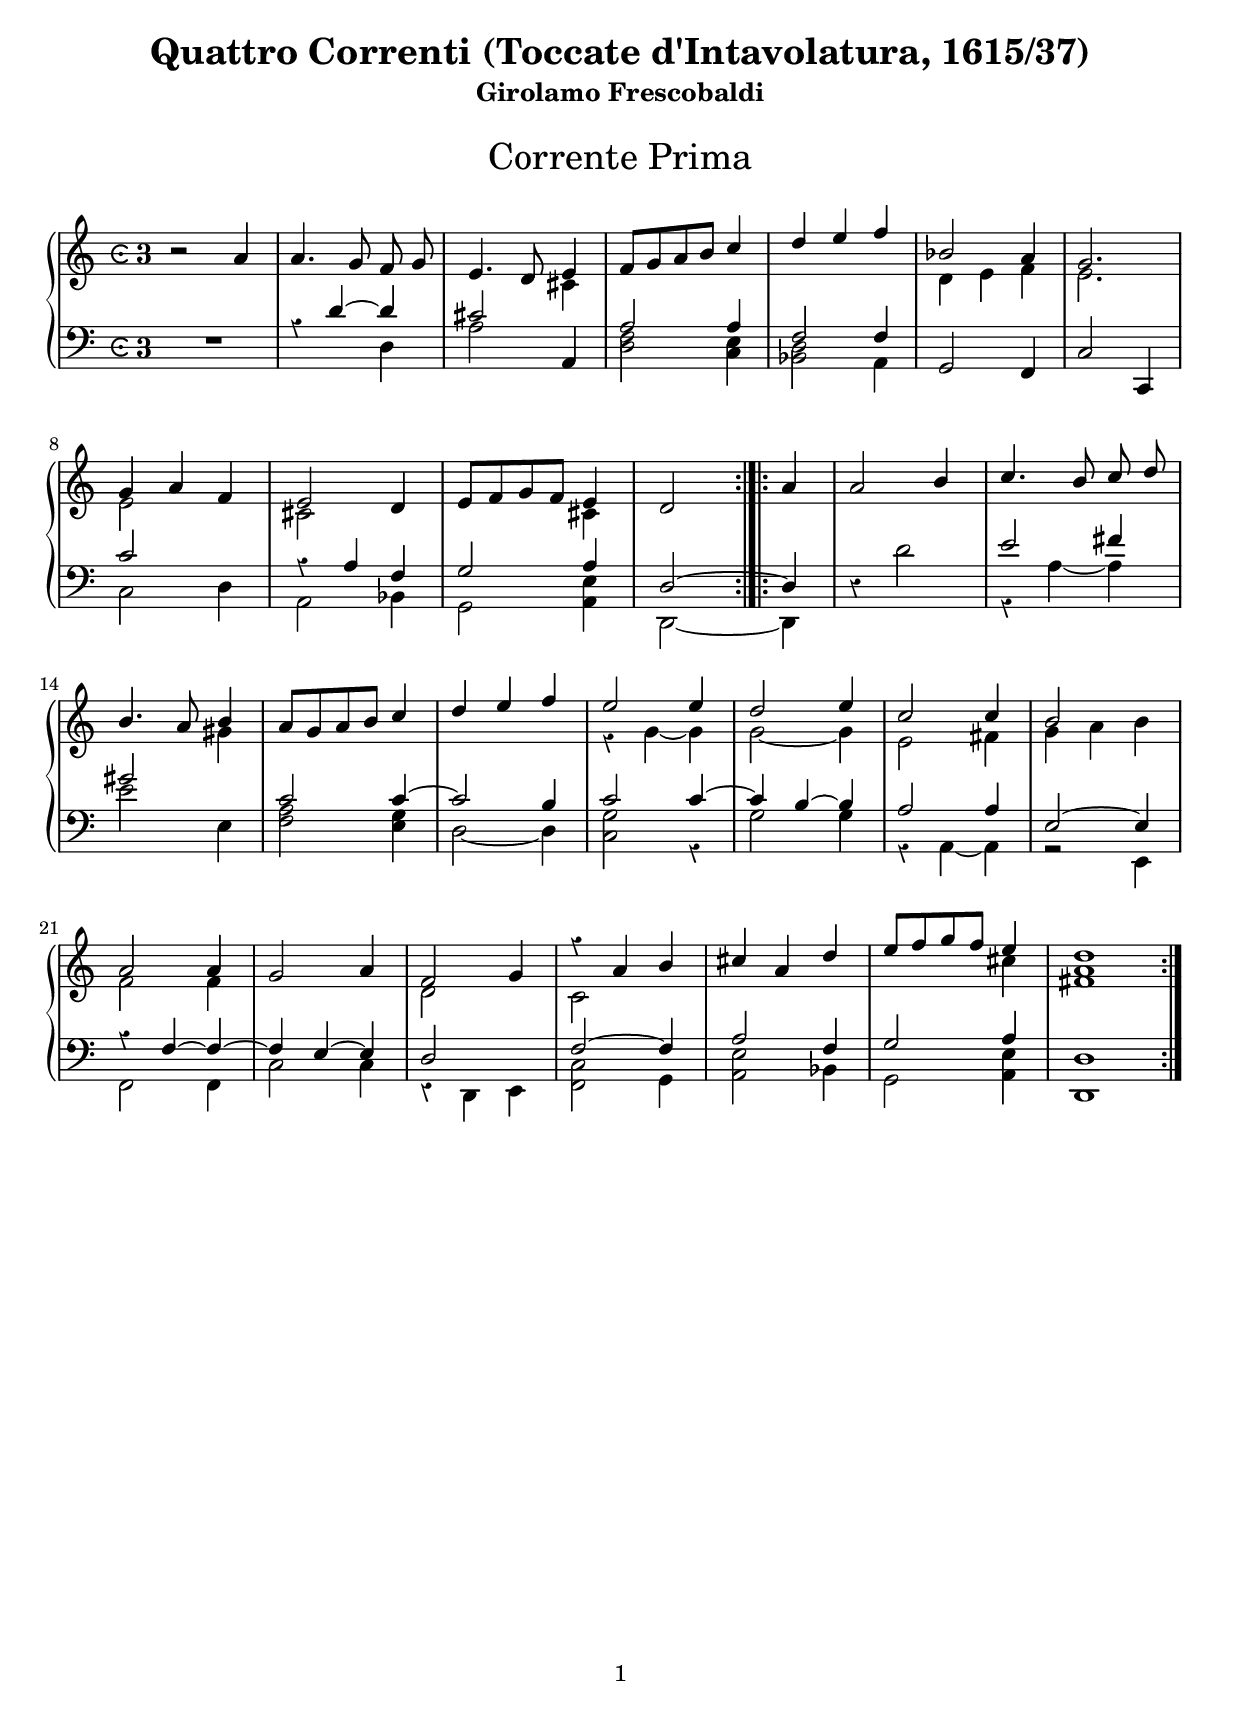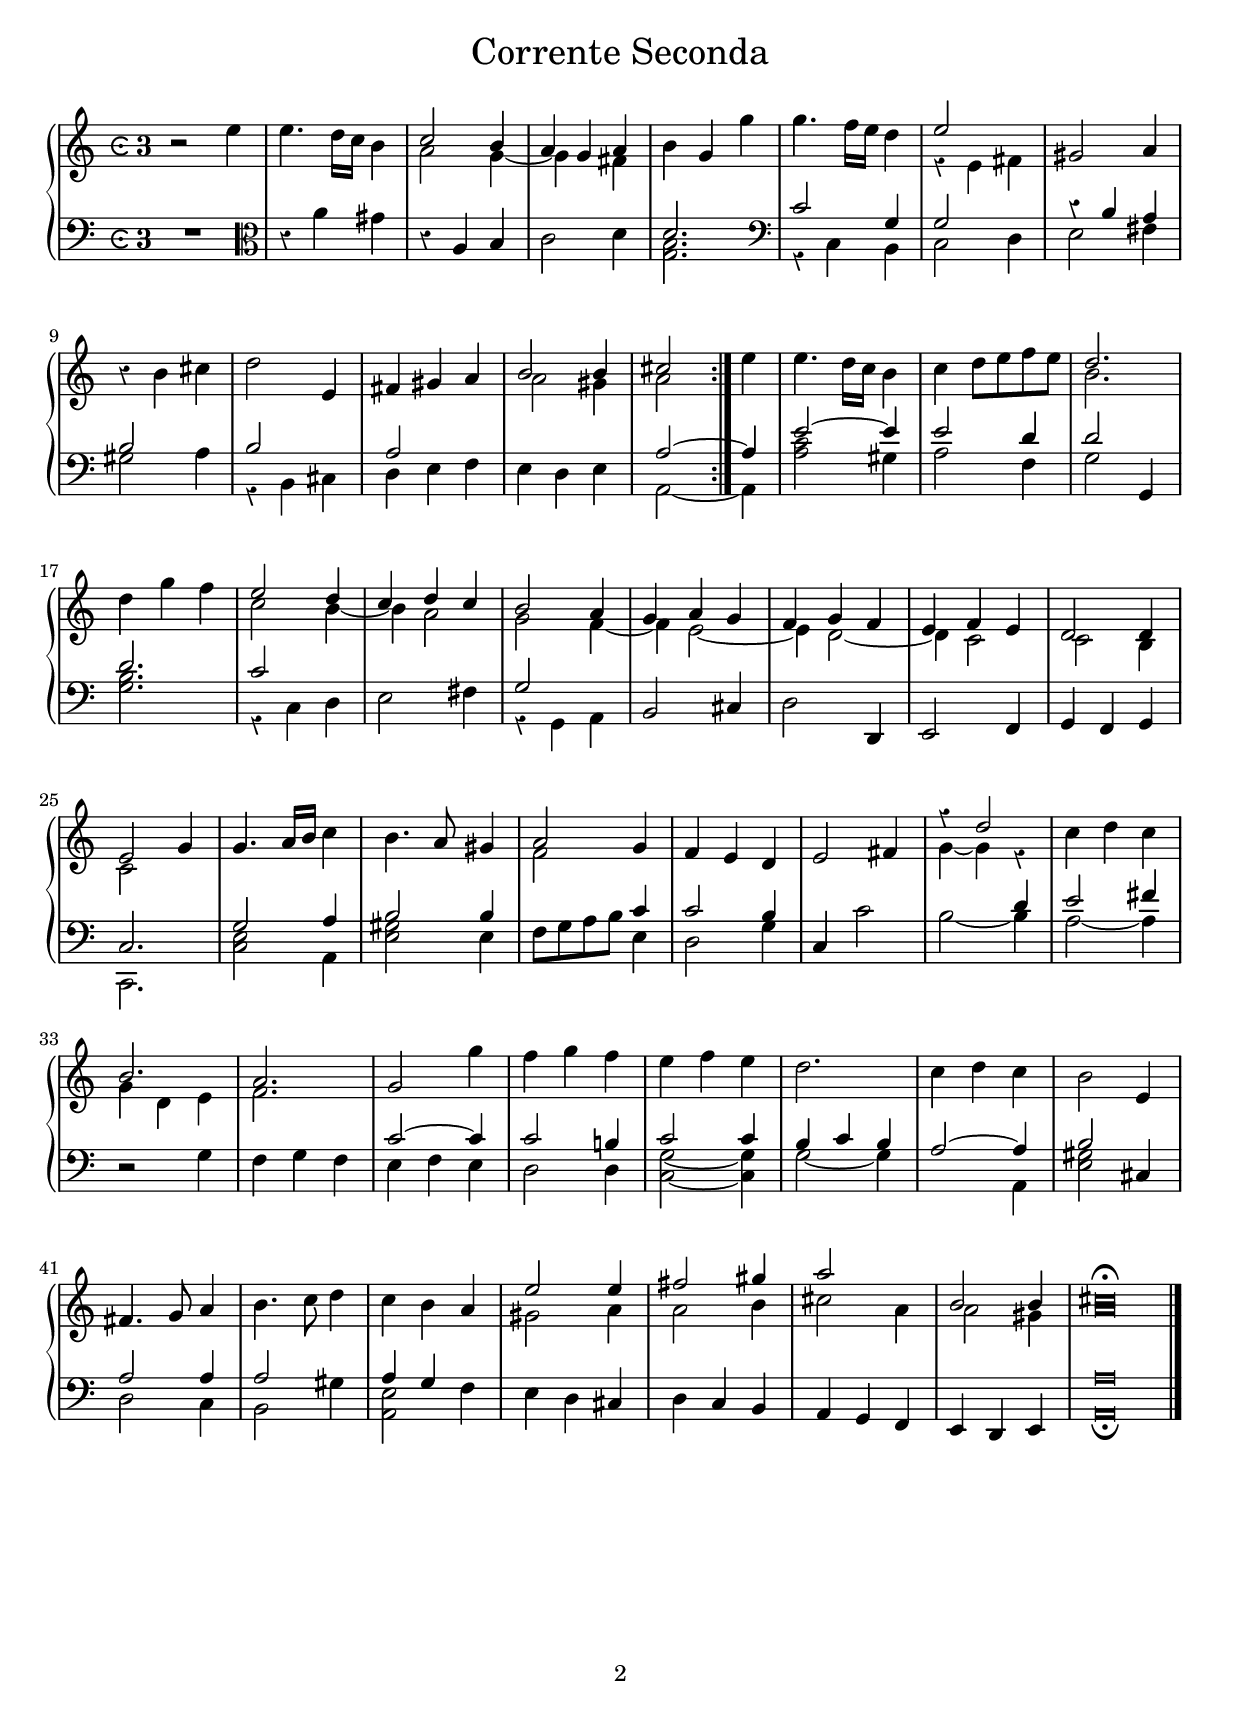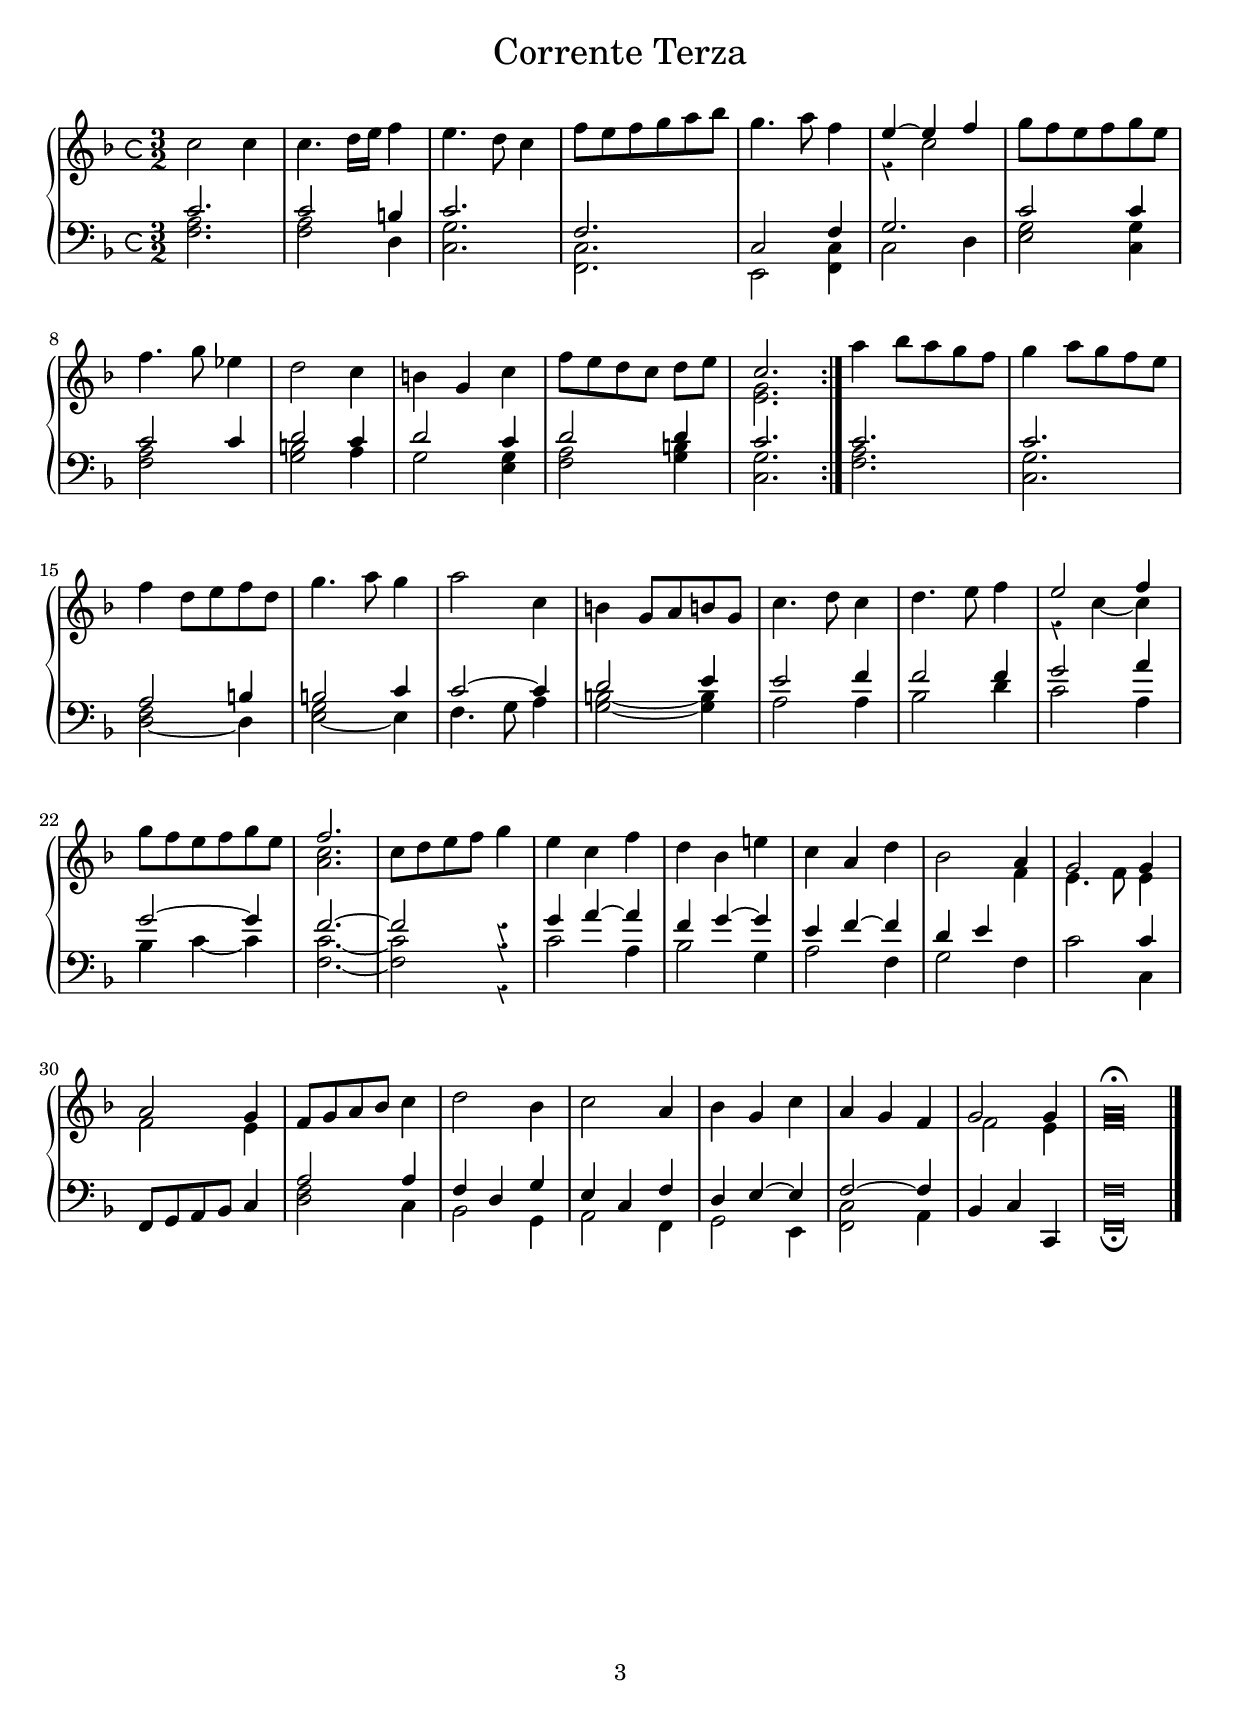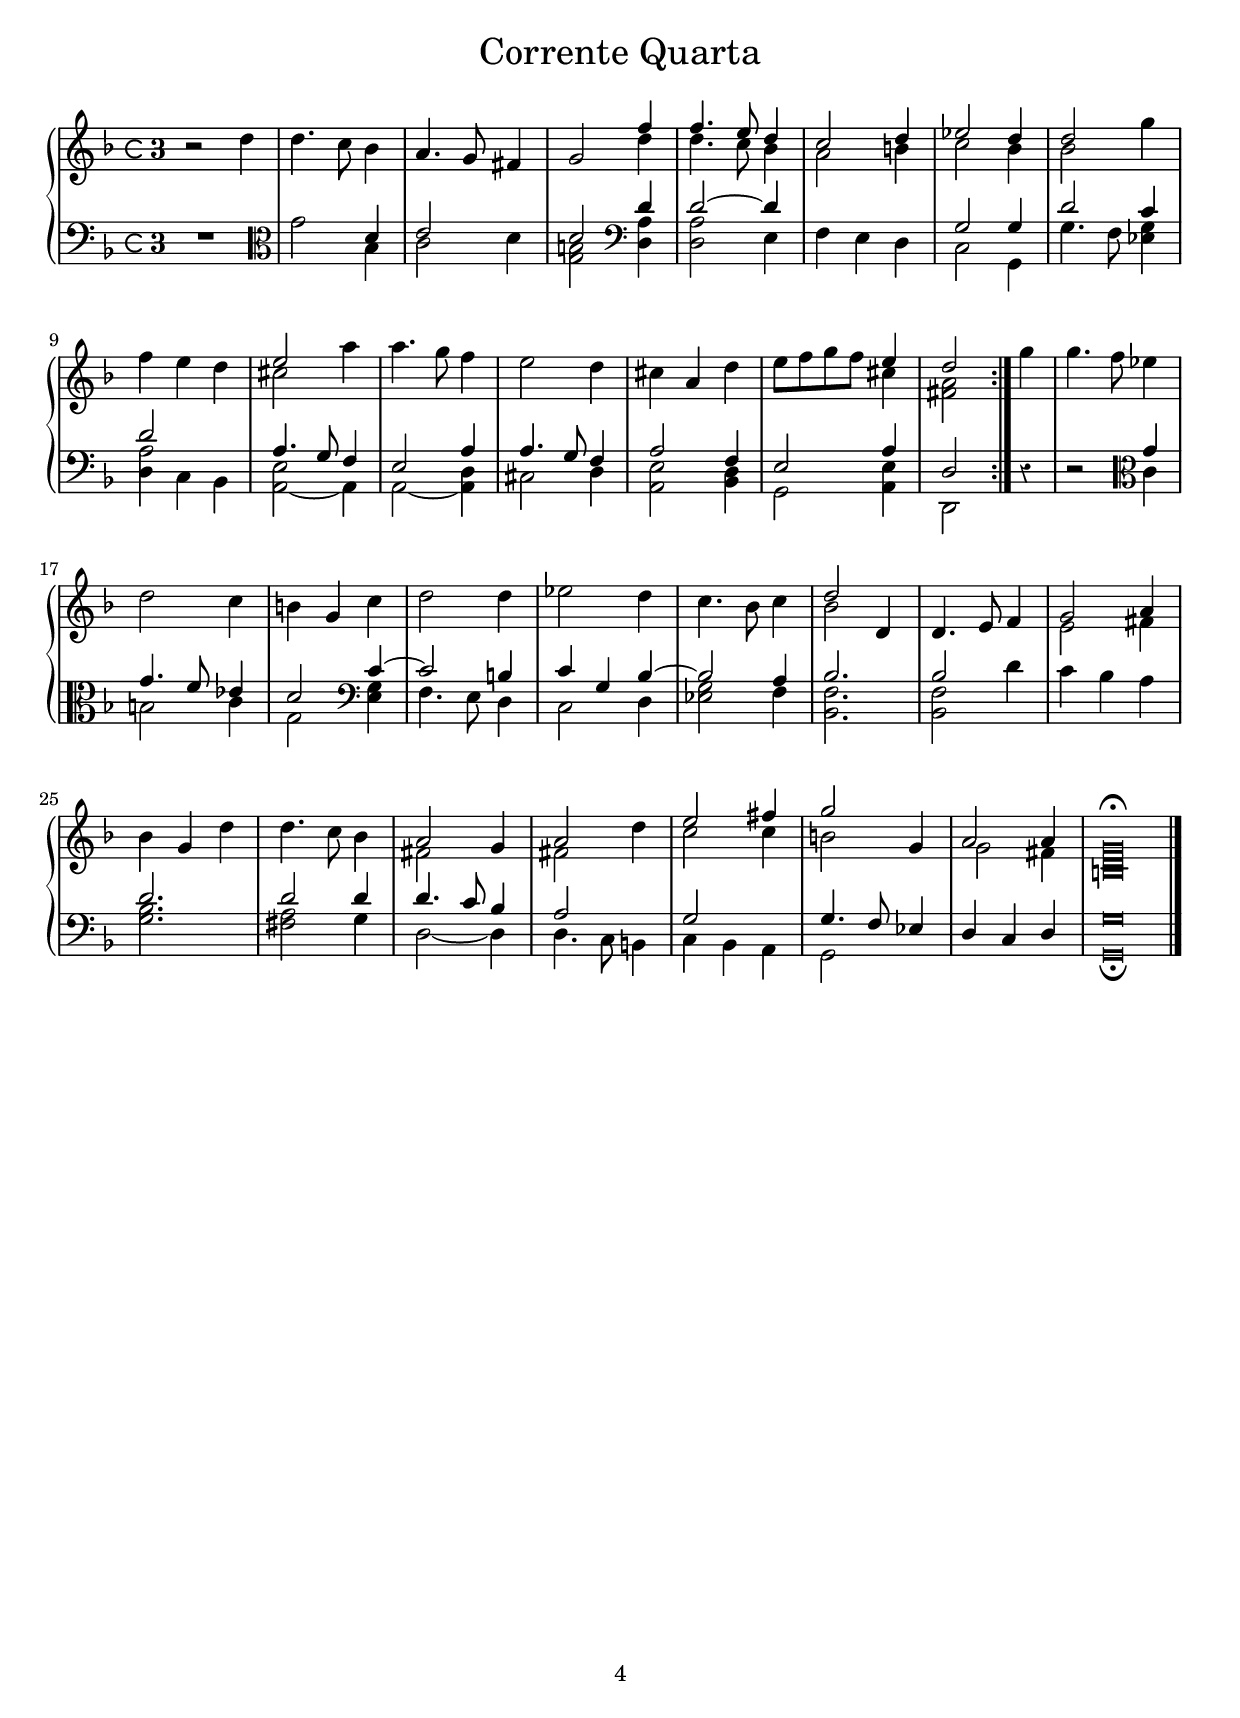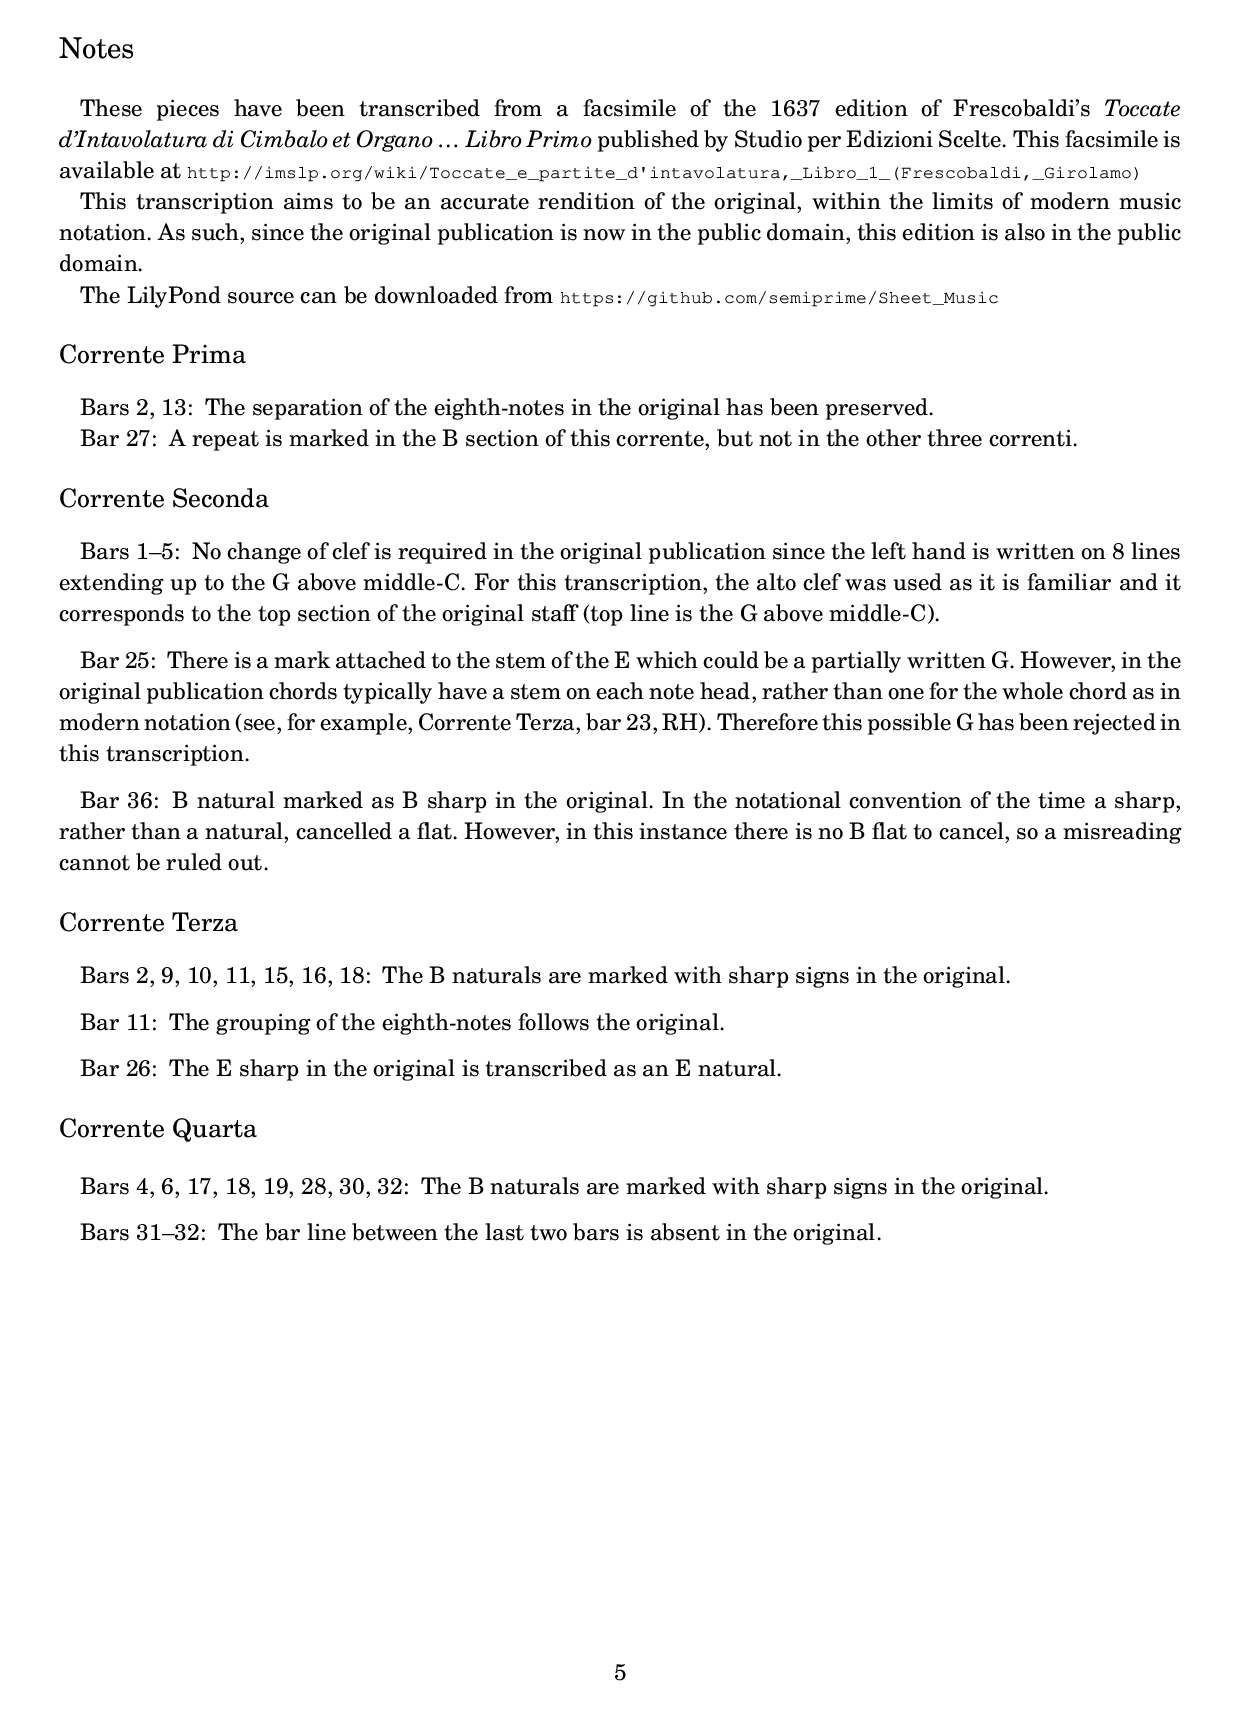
\version "2.18.2"
\language "english"

#(set-default-paper-size "a4")

\paper {
	top-margin = .9\cm
	bottom-margin = .8\cm
	%system-count = #6
	max-systems-per-page = 6
	ragged-bottom = ##t
	system-system-spacing #'basic-distance = #13
	print-all-headers = ##t

	% Page numbers bottom, centered
	% From LilyPond Notation Reference section 3.2.2 Custom titles headers and footers
	print-page-number = ##t
	print-first-page-number = ##t
	oddHeaderMarkup = \markup \null
	evenHeaderMarkup = \markup \null
	oddFooterMarkup = \markup {
		\fill-line {
			\on-the-fly \print-page-number-check-first
			\fromproperty #'page:page-number-string
		}
	}
	evenFooterMarkup = \oddFooterMarkup
	}

\layout {
	indent = #0
}


% Commands for combined mensural/digial time signatures
% Modified from http://lsr.di.unimi.it/LSR/Snippet?id=725
#(define ((double-time-signature glyph a b) grob)
	(grob-interpret-markup grob
		(markup #:override '(baseline-skip . 1.8) #:number
			(#:line ((markup (#:fontsize 1 #:musicglyph glyph))
				(#:fontsize 0 #:column (a b)))))))

% Variant for single digit
#(define ((double-time-signature-single glyph a) grob)
	(grob-interpret-markup grob
		(markup #:number
			(#:line ((markup (#:fontsize 1 #:musicglyph glyph))
				#:vcenter (#:fontsize 0 a))))))


% markuplist command
% From http://lilypond.org/doc/v2.18/Documentation/snippets/text
#(define-markup-list-command (paragraph layout props args) (markup-list?)
	(interpret-markup-list layout props
		(make-justified-lines-markup-list (cons (make-hspace-markup 2) args))))


% Global title
\header {
	title = "Quattro Correnti (Toccate d'Intavolatura, 1615/37)"
	subtitle = "Girolamo Frescobaldi"
	composer = " " % To make space below title
}


%%%%%%%%%%%%%%%%%%%%%%
%%  Corrente Prima  %%
%%%%%%%%%%%%%%%%%%%%%%

CorrI_upst = \relative c'' {
	\clef treble
	\time 3/4
	\once \override Score.TimeSignature.stencil = #(double-time-signature-single "timesig.neomensural64" "3")
	r2 a4 | a4. \autoBeamOff g8 f g \autoBeamOn |
	e4. d8 <<e4 \\ cs>>| \override Stem.direction=#UP f8 g a b c4 |
	d e f \revert Stem.directon | <<{bf,2 a4} \\ {d, e f}>> |
	<< g2. \\ e>> | \break << {g4 a} \\ e2>> f4 |
	<<e2 \\ cs>> d4 | e8 f g f <<e4 \\cs>> |
	d2 \bar ":|.|:" a'4 | a2 b4 |
	c4. \autoBeamOff b8 c d \autoBeamOn | \break b4. a8 <<b4 \\ gs>> |
	a8 g a b c4 | d e f |
	<<{e2 e4} \\ {r4 g, ~ g}>> | <<{d'2 e4} \\ {g,2 ~ g4}>> |
	<<{c2 c4} \\ {e,2 fs4}>> | <<{b2 s4} \\ {g4 a b}>> | \break
	<<{a2 a4} \\ {f2 f4}>> | g2 a4 |
	<<{f2 g4} \\ {d2 s4}>> | <<{r4 a' b} \\ {c,2 s4}>> |
	cs'4 a d | e8 f g f <<e4 \\ cs>> |
	<<d1*3/4 a fs>>
	\bar ":|."
	}

CorrI_downst = \relative c' {
	\clef bass
	R2. | << {r4 d ~ d } \\ {s2 d,4}>> |
	<<cs'2 \\ a>> a,4 | <<a'2 \\ f d>> <<a'4 \\ e c>> |
	<<f2 \\ d bf>> <<f'4 \\ a,>> | g2 f4 |
	c'2 c,4 | <<c''2 \\ c,>> d4 |
	<<{r a'4 f} \\ {a,2 bf4}>> | <<g'2 \\ g,>> <<a'4 \\ e a,>> |
	<<{d2 ~ d4} \\ {d,2 ~ d4}>> | r4 d''2 |
	<<{e2 fs4} \\ {r4 a, ~ a}>> | <<gs'2 \\ e>> e,4 |
	<<c'2 \\ a f>> <<c'4 ~ \\ g e>> | <<c'2 \\ d, ~>> <<b'4 \\ d,>> |
	<<c'2 \\ g c,>> <<c'4 ~ \\ r>> | <<{c4 b ~ b} \\ {g2 g4}>> |
	<<{a2 a4} \\ {r4 a, ~ a}>> | <<{e'2 ~ e4} \\ {r2 e,4}>> |
	<<{r4 f' ~ f ~} \\ {f,2 f4}>> | <<{f'4 e ~ e} \\ {c2 c4}>> |
	<<{d2 s4} \\ {r4 d, e}>> | <<f'2 ~ \\ c f,>> <<f'4 \\ g,>> |
	<<a'2 \\ e a,>> <<f'4 \\ bf,>> | <<g'2 \\ g,>> <<a'4 \\ e a,>> |
	<<d1*3/4 d,>>
	}


\score {
	\header {
		title = \markup {\medium "Corrente Prima" }
		composer = ##f
		subtitle = ##f
	}
	\new PianoStaff <<
	\new Staff = "up" {
		#(set-accidental-style 'forget)
		\override Staff.Rest.style = #'classical
		\override Staff.NoteHead.style = #'baroque
		\override Script.padding = #0.55
		\CorrI_upst
		}
	\new Staff = "down" {
		#(set-accidental-style 'forget)
		\override Staff.Rest.style = #'classical
		\override Staff.NoteHead.style = #'baroque
		\override Script.padding = #0.2
		\CorrI_downst
		}
	>>
}


\pageBreak

%%%%%%%%%%%%%%%%%%%%%%%%
%%  Corrente Seconda  %%
%%%%%%%%%%%%%%%%%%%%%%%%

CorrII_upst = \relative c'' {
	\clef treble
	\time 3/4
	\once \override Score.TimeSignature.stencil = #(double-time-signature-single "timesig.neomensural64" "3")
	r2 e4 | e4. d16 c b4 |
	<<{c2 b4} \\ {a2 g4 ~ }>> | <<a \\ g>> g <<a \\ fs>> |
	b g g' | g4. f16 e d4 |
	<<{e2 s4} \\ {r4 e, fs}>> | gs2 a4 | \break
	r b cs | d2 e,4 |
	fs gs a | <<{b2 b4} \\ {a2 gs4}>> |
	<<cs2 \\ a>> \bar ":|." e'4 | e4. d16 c b4 |
	c4 d8 e f e | <<d2. \\ b>> | \break
	d4 g f | <<{e2 d4} \\ {c2 b4~}>> |
	<<{c4 d c} \\ {b4 a2}>> | <<{b2 a4} \\ {g2 f4~}>> |
	<<{g4 a g} \\ {f4 e2~}>> | <<{f4 g f} \\ {e4 d2~}>> |
	<<{e4 f e} \\ {d4 c2}>> | <<{d2 d4} \\ {c2 b4}>> | \break
	<<{e2 g4} \\ {c,2 s4}>> | g'4. a16 b c4 |
	b4. a8 gs4 | <<{a2 g4} \\ {f2 s4}>> |
	f4 e d | e2 fs4 |
	<<{r4 d'2} \\ {g,4 ~ g r}>> | c4 d c | \break
	<<b2. \\ {g4 d e}>> | <<a2. \\ f>> |
	g2 g'4 | f g f |
	e f e | d2. |
	c4 d c | b2 e,4 | \break
	fs4. g8 a4 | b4. c8 d4 |
	c b a | <<{e'2 e4} \\ {gs,2 a4}>> |
	<<{fs'2 gs4} \\ {a,2 b4}>> | <<{a'2 s4} \\ {cs,2 a4}>> |
	<<{b2 b4} \\ {a2 gs4}>> | <<cs\breve*3/8\fermata \\ a>>
	\bar "|."
	}

CorrII_downst = \relative c'' {
	\clef bass
	R2. | \clef alto r4 a gs |
	r a, b | c2 d4 |
	<<d2. \\ b g>> | \clef bass <<{c2 g4} \\ {r4 c, b}>> |
	<< g'2 \\ c,>> d4 | <<{r4 b' a} \\ {e2 fs4}>> |
	<<b2 \\ gs>> a4 | <<{b2 s4} \\ {r4 b, cs}>> |
	<<{a'2 s4} \\ {d,4 e f}>> | e d e |
	<<{a2 ~ a4} \\ {a,2 ~ a4}>> | <<e''2 ~ \\ c a>> <<e'4 \\ gs,>> |
	<<{e'2 d4} \\ {a2 f4}>> | <<d'2 \\ g,>> g,4 |
	<<d''2. \\ b g>> | <<{c2 s4} \\ {r4 c, d}>> |
	e2 fs4 | <<{g2 s4} \\ {r4 g, a}>> |
	b2 cs4 | d2 d,4 |
	e2 f4 | g f g |
	<<c2. \\ c,>> | <<g''2 \\ e c>> <<a'4 \\ a,>> |
	<<b'2 \\ gs e>> <<b'4 \\ e,>> | f8 g a b << c4 \\ e,>> |
	<<{c'2 b4} \\ {d,2 g4}>> | c,4 c'2 |
	<<{s2 d4} \\ {b2 ~ b4}>> | <<{e2 fs4} \\ {a,2 ~ a4}>> |
	r2 g4 | f g f |
	<<{c'2 ~ c4} \\ {e,4 f e}>> | <<{c'2 b!4} \\ {d,2 d4}>> |
	<<{c'2 c4} \\ {g2 ~ g4} {c,2 ~ c4}>> | <<{b'4 c b} \\ {g2 ~ g4}>> |
	<<{a2 ~ a4} \\ {s2 a,4}>> | <<b'2 \\ gs e>> cs4 |
	<<{a'2 a4} \\ {d,2 c4}>> | <<a'2 \\ b,>> gs'4 |
	<<{a4 g} \\ e2 a,>> f'4 | e4 d cs |
	d c b | a g f |
	e d e | <<a'\breve*3/8 \\ a,\fermata>>
	}


\score {
	\header {
		title = \markup {\medium "Corrente Seconda" }
		composer = ##f
		subtitle = ##f
	}
	\new PianoStaff <<
	\new Staff = "up" {
		#(set-accidental-style 'forget)
		\override Staff.Rest.style = #'classical
		\override Staff.NoteHead.style = #'baroque
		\override Script.padding = #0.55
		\CorrII_upst
		}
	\new Staff = "down" {
		#(set-accidental-style 'forget)
		\override Staff.Rest.style = #'classical
		\override Staff.NoteHead.style = #'baroque
		\override Script.padding = #0.2
		\CorrII_downst
		}
	>>
}


\pageBreak

%%%%%%%%%%%%%%%%%%%%%%
%%  Corrente Terza  %%
%%%%%%%%%%%%%%%%%%%%%%

CorrIII_upst = \relative c'' {
	\clef treble
	\key f \major
	\time 3/4
	\once \override Score.TimeSignature.stencil = #(double-time-signature "timesig.neomensural44" "3" "2")
	c2 c4 | c4. d16 e f4 |
	e4. d8 c4 | f8 e f g a bf |
	g4. a8 f4 | << {e4 ~ e f} \\ {r4 c2}>> |
	g'8 f e f g e | f4. g8 ef4 |
	d2 c4 | b g c |
	f8 e d c d[ e] | <<c2. \\ g e>> |
	\bar ":|."
	a'4 bf8 a g f | g4 a8 g f e |
	f4 d8 e f d | g4. a8 g4 |
	a2 c,4 | b g8 a b! g |
	c4. d8 c4 | d4. e8 f4 |
	<<{e2 f4} \\ {r4 c ~ c}>> | g'8 f e f g e |
	<<f2. \\ c a>> | c8 d e f g4 |
	e c f | d bf e! |
	c a d | bf2 <<a4 \\ f>> |
	<<{g2 g4} \\ {e4. f8 e4}>> | <<{a2 g4} \\ {f2 e4}>> |
	f8 g a bf c4 | d2 bf4 |
	c2 a4 | bf g c |
	a g f | <<{g2 g4} \\ {f2 e4}>> |
	<<a\breve*3/8\fermata \\ f>>
	\bar "|."
	}

CorrIII_downst = \relative c' {
	\clef bass
	\key f \major
	<<c2. \\ a f>> | <<c'2 \\ a f>> <<b4 \\ d,>> |
	<<c'2. \\ g c,>> | <<f2. \\ c f,>> |
	<<c'2 \\ e,>> <<f'4 \\ c f,>> | << g'2. \\ {c,2 d4}>> |
	<<c'2 \\ g e>> <<c'4 \\ g c,>> | <<c'2 \\ a f>> <<c'4 \\ s>> |
	<<d2 \\ b g>> <<c4 \\ a>> | <<d2 \\ g,>> <<c4 \\ g e>> |
	<<d'2 \\ a f>> <<d'4 \\ b g>> | <<c2. \\ g c,>> |
	<<c'2. \\ a f>> | <<c'2. \\ g c,>> |
	<<a'2 \\ f d~>> <<b'4 \\ d,>> | <<b'2 \\ g e~>> <<c'4 \\ e,>> |
	<<{c'2~ c4} \\ {f,4. g8 a4}>> | <<d2 \\ b~ g~>> <<e'4 \\ b g>> |
	<<{e'2 f4} \\ {a,2 a4}>> | <<{f'2 f4} \\ {bf,2 d4}>> |
	<<{g2 a4} \\ {c,2 a4}>> | <<{g'2 ~ g4} \\ {bf,4 c ~ c}>> |
	<<f2. ~ \\ c ~ f, ~ >> | <<f'2 \\ c f,>> <<r4 \\ r \\ r>> |
	<<{g'4 a ~ a} \\ {c,2 a4}>> | <<{f'4 g ~ g} \\ {bf,2 g4}>> |
	<<{e'4 f ~ f} \\ {a,2 f4}>> | <<{d'4 e s} \\{g,2 f4}>> |
	c'2 <<c4 \\ c,>> | f,8 g a bf c4 |
	<<a'2 \\ f d>> <<a'4 \\ c,>> | <<{f4 d g} \\ {bf,2 g4}>> |
	<<{e'4 c f} \\ {a,2 f4}>> | <<{d'4 e ~ e} \\ {g,2 e4}>> |
	<<f'2 ~\\ c f,>> <<f'4 \\ a,>> | bf4 c c, |
	<<f'\breve*3/8 \\ f,\fermata>> |
	}


\score {
	\header {
		title = \markup {\medium "Corrente Terza" }
		composer = ##f
		subtitle = ##f
	}
	\new PianoStaff <<
	\new Staff = "up" {
		#(set-accidental-style 'forget)
		\override Staff.Rest.style = #'classical
		\override Staff.NoteHead.style = #'baroque
		\override Script.padding = #0.55
		\CorrIII_upst
		}
	\new Staff = "down" {
		#(set-accidental-style 'forget)
		\override Staff.Rest.style = #'classical
		\override Staff.NoteHead.style = #'baroque
		\override Script.padding = #0.2
		\CorrIII_downst
		}
	>>
}


\pageBreak

%%%%%%%%%%%%%%%%%%%%%%%
%%  Corrente Quarta  %%
%%%%%%%%%%%%%%%%%%%%%%%

CorrIV_upst = \relative c'' {
	\clef treble
	\key f \major
	\time 3/4
	\once \override Score.TimeSignature.stencil = #(double-time-signature-single "timesig.neomensural44" "3")
	r2 d4 | d4. c8 bf4 |
	a4. g8 fs4 | g2 <<f'4 \\ d>> |
	<<{f4. e8 d4} \\ {d4. c8 bf4}>> | <<{c2 d4} \\ {a2 b4}>> |
	<<{ef2 d4} \\ {c2 bf4}>> | <<d2 \\ bf>> g'4 |
	f e d | <<e2 \\ cs>> a'4 |
	a4. g8 f4 | e2 d4 |
	cs a d | e8 f g f <<e4 \\ cs>> |
	<<d2 \\ a fs>> \bar ":|." g'4 | g4. f8 ef4 |
	d2 c4 | b g c |
	d2 d4 | ef2 d4 |
	c4. bf8 c4 | <<d2 \\ bf>> d,4 |
	d4. e8 f 4 | <<{g2 a4} \\ {e2 fs4}>> |
	bf4 g d' | d4. c8 bf4 |
	<<a2 \\ fs>> g4 | <<a2 \\ fs>> d'4 |
	<<{e2 fs4} \\ {c2 c4}>> | <<g'2 \\ b,>> g4 |
	<<{a2 a4} \\ {g2 fs4}>> | <<g\breve*3/8\fermata d b>>
	\bar "|."
	}

CorrIV_downst = \relative c'' {
	\clef bass
	\key f \major
	R2. | \clef alto g2 <<d4 \\ bf>> |
	<<e2 \\ c>> d4 | <<d2 \\ b g>> \clef bass << d'4 \\ a d,>> |
	<<{d'2 ~ d4} \\ a2 {d,2 e4}>> | f4 e d |
	<<{g2 g4} \\ {c,2 g4}>> | <<{d''2} \\ {g,4. f8}>> <<c'4 \\ g ef>> |
	<<d'2 \\ a2 {d,4 c bf}>> | <<{a'4. g8 f4} \\ e2 {\stemDown a,2 ~ a4}>> |
	<<e'2 \\ a, ~ >> <<a'4 \\ d, \stemDown a>> | <<{a'4. g8 f4} \\ {cs2 d4}>> |
	<<a'2 \\ e a,>> <<f'4 \\ d bf>> | <<e2 \\ g,>> <<a'4 \\ e a,>> |
	<<d2 \\d,>> r4 | r2 \clef alto <<g''4 \\ c,>> |
	<<{g'4. f8 ef4} \\ {b2 c4}>> | <<d2 \\ g,>> \clef bass <<c4 ~\\ g e>> |
	<<{c'2 b4} \\ {f4. e8 d4}>> | <<{c'4 g bf ~} \\ {c,2 d4}>> |
	<<{bf'2 a4} \\ g2 {ef2 f4}>> | <<bf2. \\ f bf,>> |
	<<bf'2 \\ f bf,>> d'4 | c bf a |
	<<d2. \\ bf g>> | <<{d'2 d4} \\ a2 {fs2 g4}>> |
	<<{d'4. c8 bf4} \\ {d,2 ~ d4}>> | <<a'2 \\ {d,4. c8 b4}>> |
	<<g'2 \\ {c,4 bf a}>> | <<{g'4. f8 ef4} \\ g,2>> |
	{\stemUp d'4 c d} | <<g\breve*3/8 \\ g,\fermata>> |
	}


\score {
	\header {
		title = \markup {\medium "Corrente Quarta" }
		composer = ##f
		subtitle = ##f
	}
	\new PianoStaff <<
	\new Staff = "up" {
		#(set-accidental-style 'forget)
		\override Staff.Rest.style = #'classical
		\override Staff.NoteHead.style = #'baroque
		\override Script.padding = #0.55
		\CorrIV_upst
		}
	\new Staff = "down" {
		#(set-accidental-style 'forget)
		\override Staff.Rest.style = #'classical
		\override Staff.NoteHead.style = #'baroque
		\override Script.padding = #0.2
		\CorrIV_downst
		}
	>>
}


\pageBreak

%%%%%%%%%%%%%
%%  Notes  %%
%%%%%%%%%%%%%

\markup \fontsize #2 \medium "Notes"

\markuplist {
\vspace #1
\paragraph {
	These pieces have been transcribed from a facsimile of
	the 1637 edition of Frescobaldi’s \italic{Toccate d’Intavolatura
	di Cimbalo et Organo … Libro Primo} published by Studio per
	Edizioni Scelte. This facsimile is available at
	\typewriter\tiny{http://imslp.org/wiki/Toccate_e_partite_d'intavolatura,_Libro_1_(Frescobaldi,_Girolamo)}
	}
\paragraph {
	This transcription aims to be an accurate rendition of the
	original, within the limits of modern music notation. As such,
	since the original publication is now in the public domain,
	this edition is also in the public domain.
	}
\paragraph {
	The LilyPond source can be downloaded from
	\typewriter\tiny{https://github.com/semiprime/Sheet_Music}
	}

\vspace #1

\fontsize #1 \medium "Corrente Prima"
\vspace #1
\paragraph {
	Bars 2, 13:\hspace #0.5 The separation of the eighth-notes in
	the original has been preserved.
	}
\paragraph {
	Bar 27:\hspace #0.5 A repeat is marked in the B section of this
	corrente, but not in the other three correnti.
	}

\vspace #1

\fontsize #1 \medium "Corrente Seconda"
\vspace #1
\paragraph {
	Bars 1–5:\hspace #0.5 No change of clef is required in the
	original publication since the left hand is written on 8 lines
	extending up to the G above middle-C. For this transcription,
	the alto clef was used as it is familiar and it corresponds to
	the top section of the original staff (top line is the G above
	middle-C).
	}
\vspace #0.5
\paragraph {
	Bar 25:\hspace #0.5 There is a mark attached to the stem of
	the E which could be a partially written G. However, in the
	original publication chords typically have a stem on each note
	head, rather than one for the whole chord as in modern notation
	(see, for example, Corrente Terza, bar 23, RH). Therefore
	this possible G has been rejected in this transcription.
	}
\vspace #0.5
\paragraph {
	Bar 36:\hspace #0.5 B natural marked as B sharp in the
	original. In the notational convention of the time a sharp,
	rather than a natural, cancelled a flat. However, in this
	instance there is no B flat to cancel, so a misreading cannot
	be ruled out.
	}

\vspace #1

\fontsize #1 \medium "Corrente Terza"
\vspace #1
\paragraph{
	Bars 2, 9, 10, 11, 15, 16, 18:\hspace #0.5 The B naturals are
	marked with sharp signs in the original.
	}
\vspace #0.5
\paragraph{
	Bar 11:\hspace #0.5 The grouping of the eighth-notes follows
	the original.
	}
\vspace #0.5
\paragraph{
	Bar 26:\hspace #0.5 The E sharp in the original is transcribed
	as an E natural.
	}

\vspace #1

\fontsize #1 \medium "Corrente Quarta"
\vspace #1
\paragraph{
	Bars 4, 6, 17, 18, 19, 28, 30, 32:\hspace #0.5 The B naturals are
	marked with sharp signs in the original.
	}
\vspace #0.5
\paragraph{
	Bars 31–32:\hspace #0.5 The bar line between the last two bars
	is absent in the original.
	}
}
